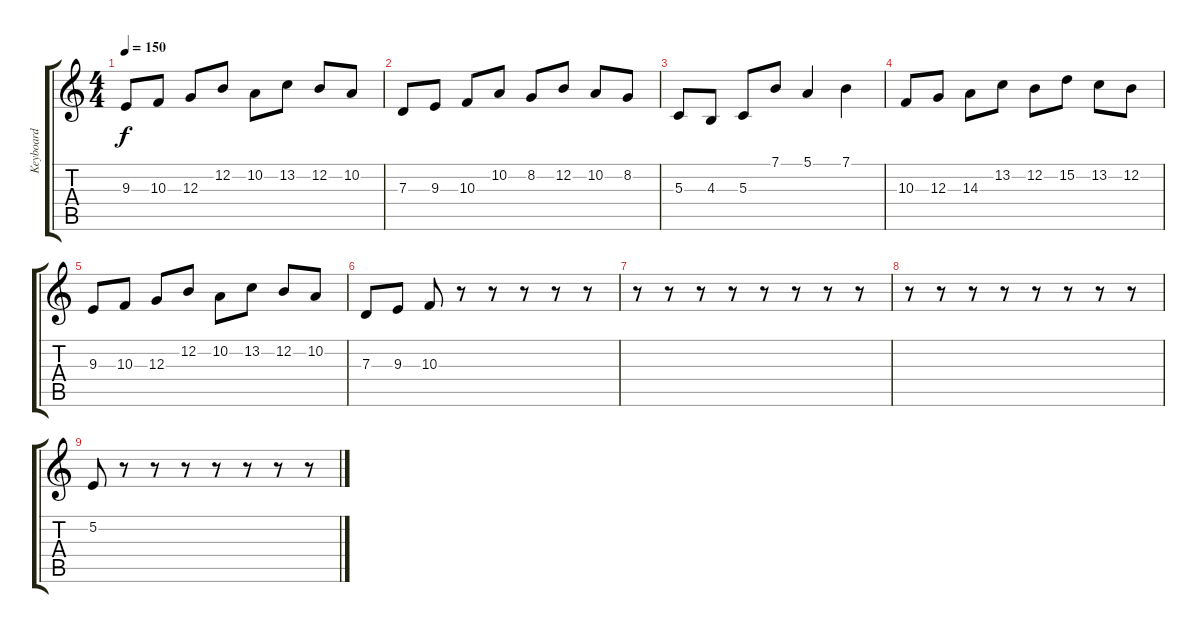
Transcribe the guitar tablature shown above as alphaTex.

\track ("Keyboard" "Keyboard") {instrument stringensemble1}
\staff {score tabs}
\tuning (E4 B3 G3 D3 A2 E2) {hide}
\ts (4 4)
\tempo 150
\clef g2
\ks c
9.3.8{dy f} 10.3.8 12.3.8 12.2.8 10.2.8 13.2.8 12.2.8 10.2.8 |
7.3.8 9.3.8 10.3.8 10.2.8 8.2.8 12.2.8 10.2.8 8.2.8 |
5.3.8 4.3.8 5.3.8 7.1.8 5.1.4 7.1.4 |
10.3.8 12.3.8 14.3.8 13.2.8 12.2.8 15.2.8 13.2.8 12.2.8 |
9.3.8 10.3.8 12.3.8 12.2.8 10.2.8 13.2.8 12.2.8 10.2.8 |
7.3.8 9.3.8 10.3.8 r.8 r.8 r.8 r.8 r.8 |
r.8 r.8 r.8 r.8 r.8 r.8 r.8 r.8 |
r.8 r.8 r.8 r.8 r.8 r.8 r.8 r.8 |
5.2.8 r.8 r.8 r.8 r.8 r.8 r.8 r.8
